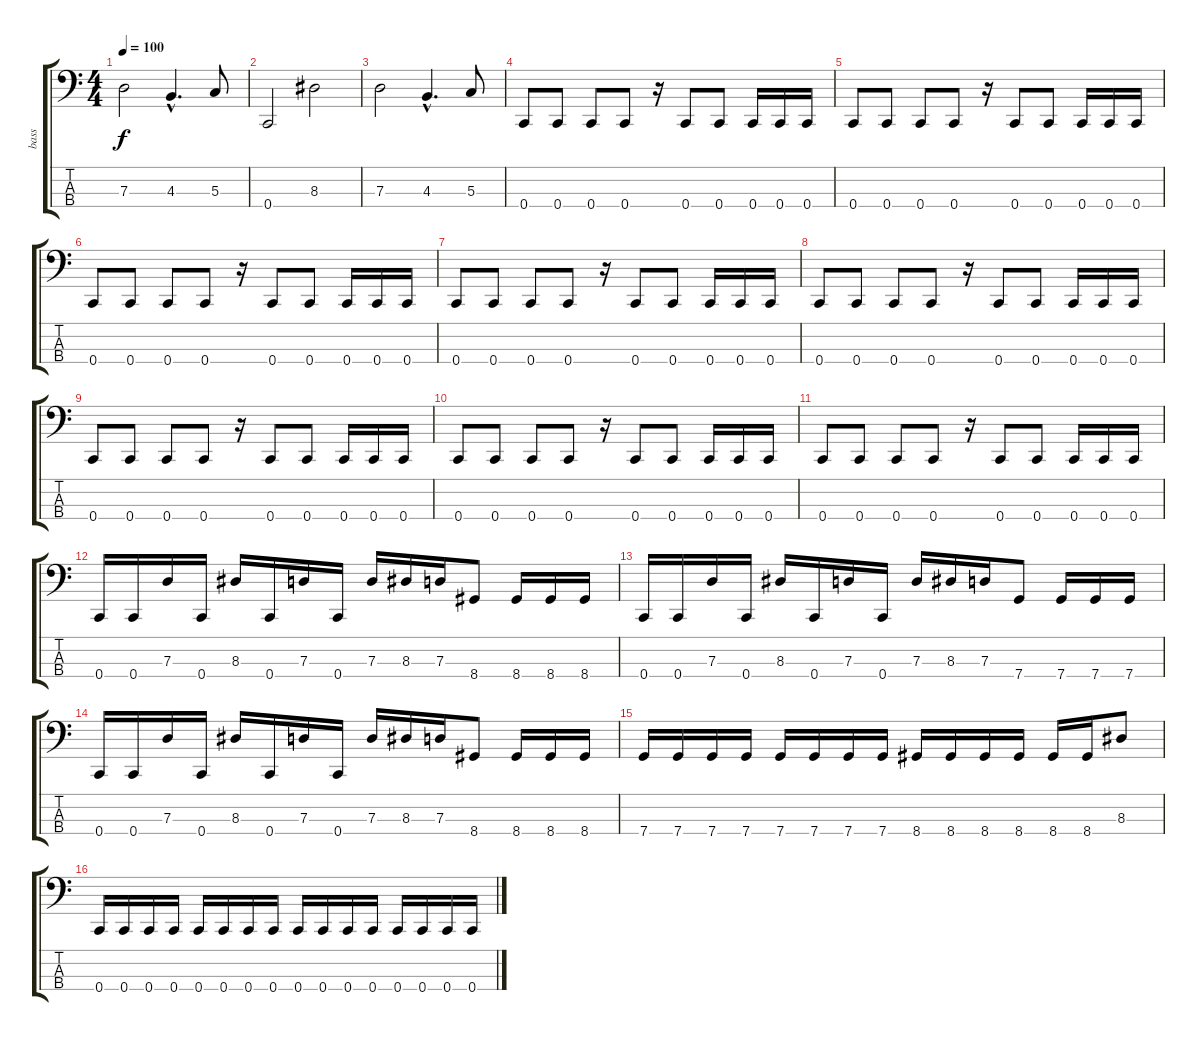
\track ("bass" "bass") {instrument electricbasspick}
\staff {score tabs}
\tuning (F2 C2 G1 C1) {hide}
\ts (4 4)
\tempo 100
\clef f4
\ks c
7.3.2{dy f} 4.3{hac}.4{d} 5.3.8 |
0.4.2 8.3.2 |
7.3.2 4.3{hac}.4{d} 5.3.8 |
0.4.8 0.4.8 0.4.8 0.4.8 r.16 0.4.8 0.4.8 0.4.16 0.4.16 0.4.16 |
0.4.8 0.4.8 0.4.8 0.4.8 r.16 0.4.8 0.4.8 0.4.16 0.4.16 0.4.16 |
0.4.8 0.4.8 0.4.8 0.4.8 r.16 0.4.8 0.4.8 0.4.16 0.4.16 0.4.16 |
0.4.8 0.4.8 0.4.8 0.4.8 r.16 0.4.8 0.4.8 0.4.16 0.4.16 0.4.16 |
0.4.8 0.4.8 0.4.8 0.4.8 r.16 0.4.8 0.4.8 0.4.16 0.4.16 0.4.16 |
0.4.8 0.4.8 0.4.8 0.4.8 r.16 0.4.8 0.4.8 0.4.16 0.4.16 0.4.16 |
0.4.8 0.4.8 0.4.8 0.4.8 r.16 0.4.8 0.4.8 0.4.16 0.4.16 0.4.16 |
0.4.8 0.4.8 0.4.8 0.4.8 r.16 0.4.8 0.4.8 0.4.16 0.4.16 0.4.16 |
0.4.16 0.4.16 7.3.16 0.4.16 8.3.16 0.4.16 7.3.16 0.4.16 7.3.16 8.3.16 7.3.16 8.4.8 8.4.16 8.4.16 8.4.16 |
0.4.16 0.4.16 7.3.16 0.4.16 8.3.16 0.4.16 7.3.16 0.4.16 7.3.16 8.3.16 7.3.16 7.4.8 7.4.16 7.4.16 7.4.16 |
0.4.16 0.4.16 7.3.16 0.4.16 8.3.16 0.4.16 7.3.16 0.4.16 7.3.16 8.3.16 7.3.16 8.4.8 8.4.16 8.4.16 8.4.16 |
7.4.16 7.4.16 7.4.16 7.4.16 7.4.16 7.4.16 7.4.16 7.4.16 8.4.16 8.4.16 8.4.16 8.4.16 8.4.16 8.4.16 8.3.8 |
0.4.16 0.4.16 0.4.16 0.4.16 0.4.16 0.4.16 0.4.16 0.4.16 0.4.16 0.4.16 0.4.16 0.4.16 0.4.16 0.4.16 0.4.16 0.4.16
